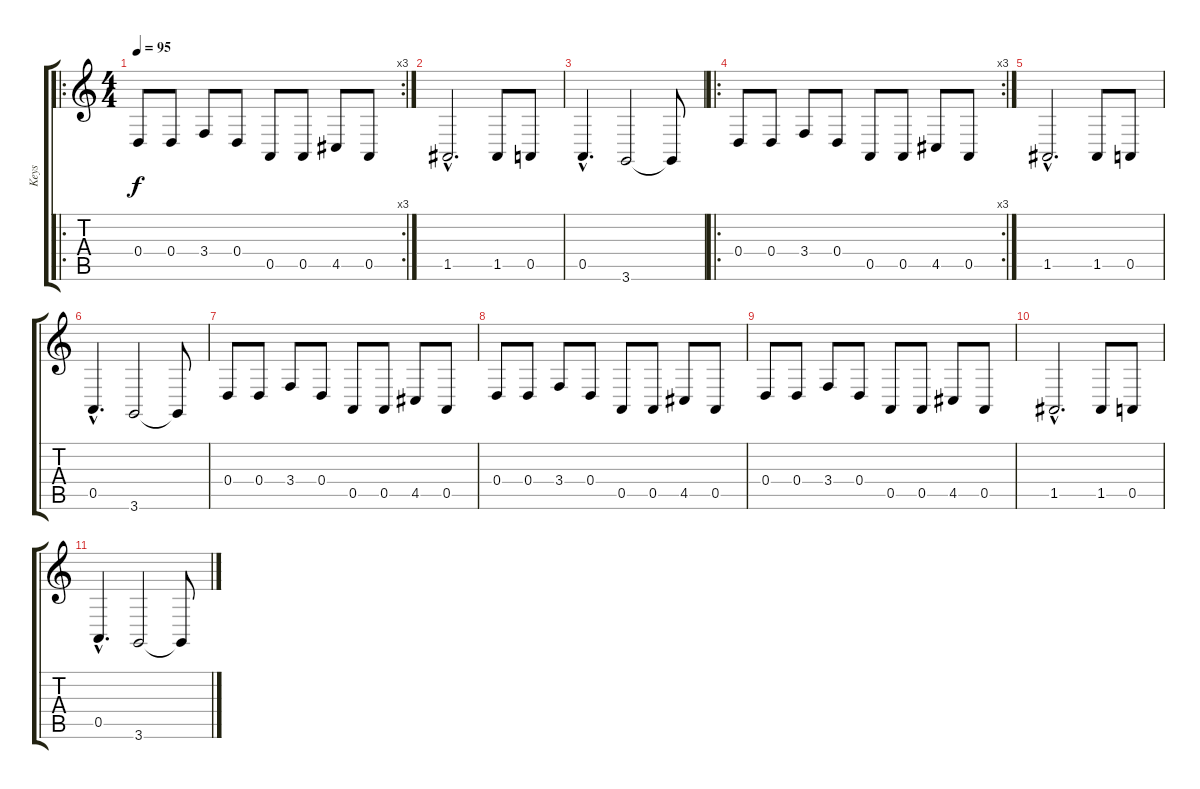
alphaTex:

\track ("Keys" "Keys") {instrument rockorgan}
\staff {score tabs}
\tuning (E4 B3 G3 D3 A2 E2) {hide}
\ro
\rc 3
\ts (4 4)
\tempo 95
\clef g2
\ks c
0.4.8{dy f} 0.4.8 3.4.8 0.4.8 0.5.8 0.5.8 4.5.8 0.5.8 |
1.5{hac}.2{d} 1.5.8 0.5.8 |
0.5{hac}.4{d} 3.6.2 3.6{t}.8 |
\ro
\rc 3
0.4.8 0.4.8 3.4.8 0.4.8 0.5.8 0.5.8 4.5.8 0.5.8 |
1.5{hac}.2{d} 1.5.8 0.5.8 |
0.5{hac}.4{d} 3.6.2 3.6{t}.8 |
0.4.8 0.4.8 3.4.8 0.4.8 0.5.8 0.5.8 4.5.8 0.5.8 |
0.4.8 0.4.8 3.4.8 0.4.8 0.5.8 0.5.8 4.5.8 0.5.8 |
0.4.8 0.4.8 3.4.8 0.4.8 0.5.8 0.5.8 4.5.8 0.5.8 |
1.5{hac}.2{d} 1.5.8 0.5.8 |
0.5{hac}.4{d} 3.6.2 3.6{t}.8
